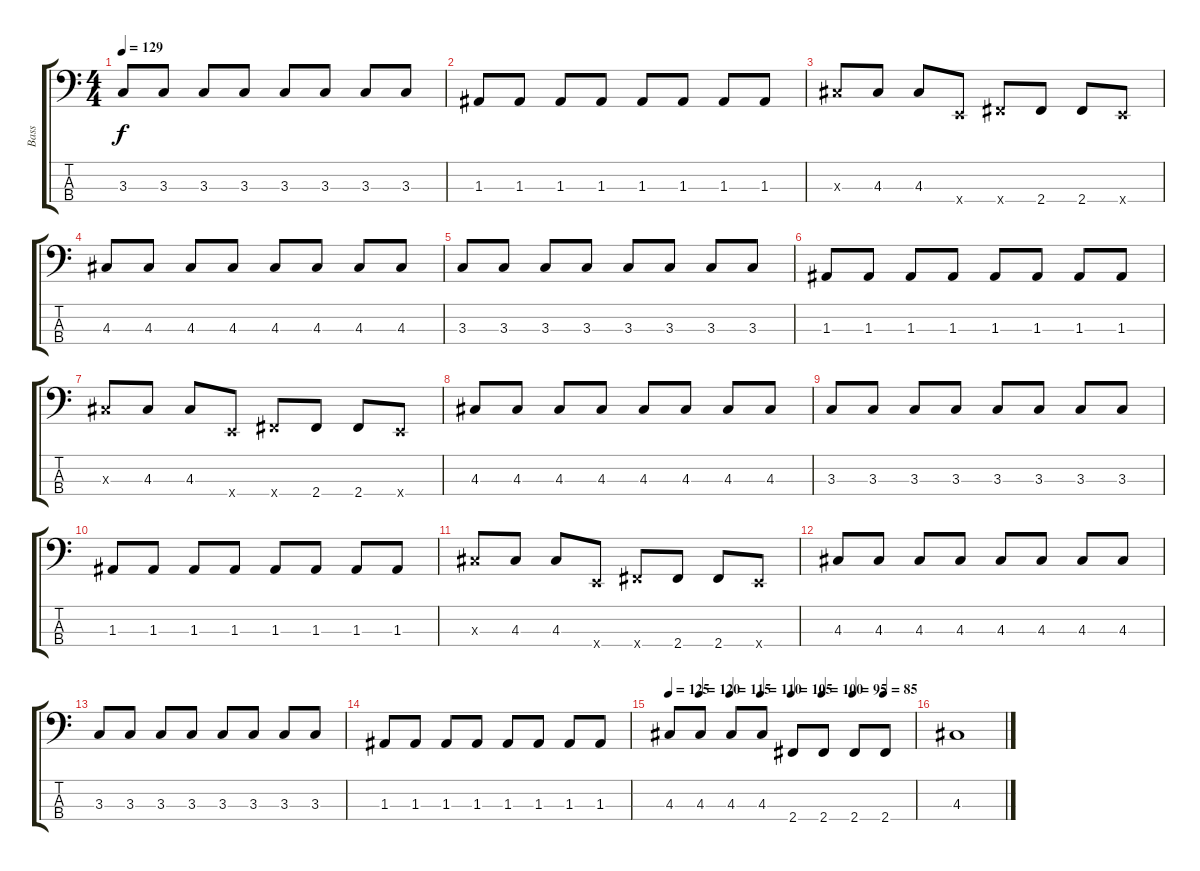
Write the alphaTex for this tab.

\track ("Bass" "Bass") {instrument electricbassfinger}
\staff {score tabs}
\tuning (G2 D2 A1 E1) {hide}
\ts (4 4)
\tempo 129
\clef f4
\ks c
3.3.8{dy f} 3.3.8 3.3.8 3.3.8 3.3.8 3.3.8 3.3.8 3.3.8 |
1.3.8 1.3.8 1.3.8 1.3.8 1.3.8 1.3.8 1.3.8 1.3.8 |
4.3{x}.8 4.3.8 4.3.8 0.4{x}.8 2.4{x}.8 2.4.8 2.4.8 0.4{x}.8 |
4.3.8 4.3.8 4.3.8 4.3.8 4.3.8 4.3.8 4.3.8 4.3.8 |
3.3.8 3.3.8 3.3.8 3.3.8 3.3.8 3.3.8 3.3.8 3.3.8 |
1.3.8 1.3.8 1.3.8 1.3.8 1.3.8 1.3.8 1.3.8 1.3.8 |
4.3{x}.8 4.3.8 4.3.8 0.4{x}.8 2.4{x}.8 2.4.8 2.4.8 0.4{x}.8 |
4.3.8 4.3.8 4.3.8 4.3.8 4.3.8 4.3.8 4.3.8 4.3.8 |
3.3.8 3.3.8 3.3.8 3.3.8 3.3.8 3.3.8 3.3.8 3.3.8 |
1.3.8 1.3.8 1.3.8 1.3.8 1.3.8 1.3.8 1.3.8 1.3.8 |
4.3{x}.8 4.3.8 4.3.8 0.4{x}.8 2.4{x}.8 2.4.8 2.4.8 0.4{x}.8 |
4.3.8 4.3.8 4.3.8 4.3.8 4.3.8 4.3.8 4.3.8 4.3.8 |
3.3.8 3.3.8 3.3.8 3.3.8 3.3.8 3.3.8 3.3.8 3.3.8 |
1.3.8 1.3.8 1.3.8 1.3.8 1.3.8 1.3.8 1.3.8 1.3.8 |
\tempo 125
\tempo (120 0.125)
\tempo (115 0.25)
\tempo (110 0.375)
\tempo (105 0.5)
\tempo (100 0.625)
\tempo (95 0.75)
\tempo (90 0.875)
\tempo (85 0.875)
4.3.8 4.3.8 4.3.8 4.3.8 2.4.8 2.4.8 2.4.8 2.4.8 |
4.3.1
